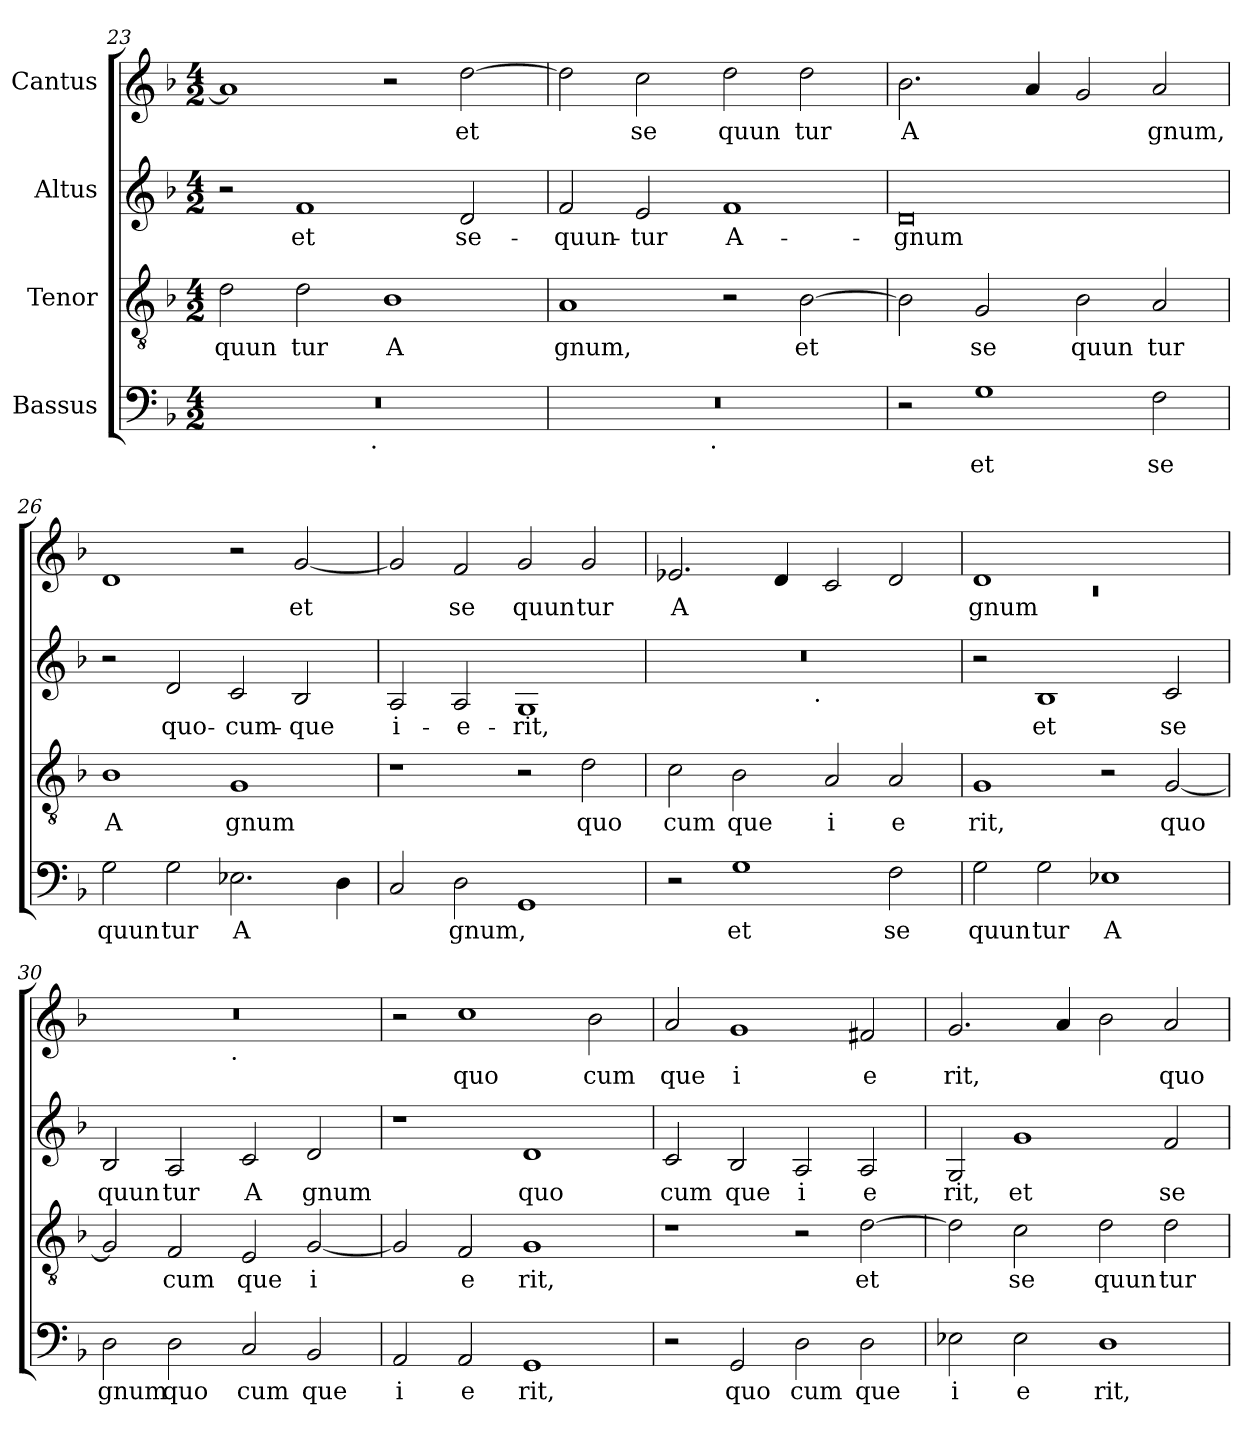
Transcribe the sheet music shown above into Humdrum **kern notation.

**kern	**text	**kern	**text	**kern	**text	**kern	**text
*part4	*part4	*part3	*part3	*part2	*part2	*part1	*part1
*staff4	*staff4	*staff3	*staff3	*staff2	*staff2	*staff1	*staff1
*I"Bassus	*	*I"Tenor	*	*I"Altus	*	*I"Cantus	*
*clefF4	*	*clefGv2	*	*clefG2	*	*clefG2	*
*ITrd-3c-5	*	*	*	*ITrd-3c-5	*	*ITrd-3c-5	*
*k[b-e-]	*	*k[b-]	*	*k[b-e-]	*	*k[b-e-]	*
*B-:	*	*F:	*	*B-:	*	*B-:	*
*M4/2	*	*M4/2	*	*M4/2	*	*M4/2	*
=23	=23	=23	=23	=23	=23	=23	=23
!	!	!	!LO:LY:b	!	!	!	!
*^	*	*	*	*	*	*	*
0r	2ryy	.	2d\	quun	2r	.	1dd]	.
!	!	!	!	!LO:LY:b	!	!LO:LY:b	!	!
.	4...ryy	.	2d\	tur	1b-	et	.	.
!	!LO:TX:b:t=.	!	!	!	!	!	!	!
.	1ryy	.	.	.	.	.	.	.
!	!	!	!	!LO:LY:b	!	!	!	!
.	.	.	1B-	A	.	.	2r	.
!	!	!	!	!	!	!LO:LY:b	!	!LO:LY:b
.	.	.	.	.	2g/	se-	[>2gg\	et
.	32ryy	.	.	.	.	.	.	.
=24	=24	=24	=24	=24	=24	=24	=24	=24
!	!	!	!	!LO:LY:b	!	!LO:LY:b	!	!
0r	2ryy	.	1A	gnum,	2b-/	-quun-	2gg\]	.
!	!	!	!	!	!	!LO:LY:b	!	!LO:LY:b
.	4...ryy	.	.	.	2a/	-tur	2ff\	se
!	!LO:TX:b:t=.	!	!	!	!	!	!	!
.	1ryy	.	.	.	.	.	.	.
!	!	!	!	!	!	!LO:LY:b	!	!LO:LY:b
.	.	.	2r	.	1b-	A-	2gg\	quun
!	!	!	!	!LO:LY:b	!	!	!	!LO:LY:b
.	.	.	[>2B-\	et	.	.	2gg\	tur
.	32ryy	.	.	.	.	.	.	.
=25	=25	=25	=25	=25	=25	=25	=25	=25
!	!	!	!	!	!	!LO:LY:b	!	!LO:LY:b
*v	*v	*	*	*	*	*	*	*
2r	.	2B-\]	.	0g	-gnum	2.ee-\	A
!	!LO:LY:b	!	!LO:LY:b	!	!	!	!
1c	et	2G/	se	.	.	.	.
.	.	.	.	.	.	4dd/	.
!	!	!	!LO:LY:b	!	!	!	!
.	.	2B-\	quun	.	.	2cc/	.
!	!LO:LY:b	!	!LO:LY:b	!	!	!	!LO:LY:b
2B-\	se	2A/	tur	.	.	2dd/	gnum,
=26	=26	=26	=26	=26	=26	=26	=26
!	!LO:LY:b	!	!LO:LY:b	!	!	!	!
2c\	quun	1B-	A	2r	.	1g	.
!	!LO:LY:b	!	!	!	!LO:LY:b	!	!
2c\	tur	.	.	2g/	quo-	.	.
!	!LO:LY:b	!	!LO:LY:b	!	!LO:LY:b	!	!
2.A-X\	A	1G	gnum	2f/	-cum-	2r	.
!	!	!	!	!	!LO:LY:b	!	!LO:LY:b
.	.	.	.	2e-/	-que	[<2cc/	et
4G\	.	.	.	.	.	.	.
=27	=27	=27	=27	=27	=27	=27	=27
!	!	!	!	!	!LO:LY:b	!	!
2F/	.	1r	.	2d/	i-	2cc/]	.
!	!LO:LY:b	!	!	!	!LO:LY:b	!	!LO:LY:b
2G\	gnum,	.	.	2d/	-e-	2b-/	se
!	!	!	!	!	!LO:LY:b	!	!LO:LY:b
1C	.	2r	.	1c	-rit,	2cc/	quun
!	!	!	!LO:LY:b	!	!	!	!LO:LY:b
.	.	2d\	quo	.	.	2cc/	tur
=28	=28	=28	=28	=28	=28	=28	=28
!	!	!	!LO:LY:b	!	!	!	!LO:LY:b
*	*	*	*	*^	*	*	*
2r	.	2c\	cum	0r	2ryy	.	2.a-X/	A
!	!LO:LY:b	!	!LO:LY:b	!	!	!	!	!
1c	et	2B-\	que	.	4...ryy	.	.	.
.	.	.	.	.	.	.	4g/	.
!	!	!	!	!	!LO:TX:b:t=.	!	!	!
.	.	.	.	.	1ryy	.	.	.
!	!	!	!LO:LY:b	!	!	!	!	!
.	.	2A/	i	.	.	.	2f/	.
!	!LO:LY:b	!	!LO:LY:b	!	!	!	!	!
2B-\	se	2A/	e	.	.	.	2g/	.
.	.	.	.	.	32ryy	.	.	.
!!LO:LB:g=z
=29	=29	=29	=29	=29	=29	=29	=29	=29
*	*	*	*	*	*	*	*^	*
!	!LO:LY:b	!	!LO:LY:b	!	!	!	!	!LO:N:vis=1	!LO:LY:b
*	*	*	*	*v	*v	*	*	*	*
2c\	quun	1G	rit,	2r	.	1g	0rc	gnum
!	!LO:LY:b	!	!	!	!LO:LY:b	!	!	!
2c\	tur	.	.	1e-	et	.	.	.
!	!LO:LY:b	!	!	!	!	!	!	!
1A-X	A	2r	.	.	.	1ryy	.	.
!	!	!	!LO:LY:b	!	!LO:LY:b	!	!	!
.	.	[<2G/	quo	2f/	se	.	.	.
=30	=30	=30	=30	=30	=30	=30	=30	=30
!	!LO:LY:b	!	!	!	!LO:LY:b	!	!	!
2G\	gnum	2G/]	.	2e-/	quun	0r	2ryy	.
!	!LO:LY:b	!	!LO:LY:b	!	!LO:LY:b	!	!	!
2G\	quo	2F/	cum	2d/	tur	.	4...ryy	.
!	!	!	!	!	!	!	!LO:TX:b:t=.	!
.	.	.	.	.	.	.	1ryy	.
!	!LO:LY:b	!	!LO:LY:b	!	!LO:LY:b	!	!	!
2F/	cum	2E/	que	2f/	A	.	.	.
!	!LO:LY:b	!	!LO:LY:b:rj	!	!LO:LY:b	!	!	!
2E-/	que	[<2G/	i	2g/	gnum	.	.	.
.	.	.	.	.	.	.	32ryy	.
=31	=31	=31	=31	=31	=31	=31	=31	=31
!	!LO:LY:b	!	!	!	!	!	!	!
*	*	*	*	*	*	*v	*v	*
2D/	i	2G/]	.	1r	.	2r	.
!	!LO:LY:b	!	!LO:LY:b	!	!	!	!LO:LY:b
2D/	e	2F/	e	.	.	1ff	quo
!	!LO:LY:b	!	!LO:LY:b	!	!LO:LY:b	!	!
1C	rit,	1G	rit,	1g	quo	.	.
!	!	!	!	!	!	!	!LO:LY:b
.	.	.	.	.	.	2ee-\	cum
=32	=32	=32	=32	=32	=32	=32	=32
!	!	!	!	!	!LO:LY:b	!	!LO:LY:b
2r	.	1r	.	2f/	cum	2dd/	que
!	!LO:LY:b	!	!	!	!LO:LY:b	!	!LO:LY:b
2C/	quo	.	.	2e-/	que	1cc	i
!	!LO:LY:b	!	!	!	!LO:LY:b	!	!
2G\	cum	2r	.	2d/	i	.	.
!	!LO:LY:b	!	!LO:LY:b	!	!LO:LY:b	!	!LO:LY:b
2G\	que	[>2d\	et	2d/	e	2b/	e
=33	=33	=33	=33	=33	=33	=33	=33
!	!LO:LY:b	!	!	!	!LO:LY:b	!	!LO:LY:b
2A-X\	i	2d\]	.	2c/	rit,	2.cc/	rit,
!	!LO:LY:b	!	!LO:LY:b	!	!LO:LY:b	!	!
2A-\	e	2c\	se	1cc	et	.	.
.	.	.	.	.	.	4dd/	.
!	!LO:LY:b	!	!LO:LY:b	!	!	!	!
1G	rit,	2d\	quun	.	.	2ee-\	.
!	!	!	!LO:LY:b	!	!LO:LY:b	!	!LO:LY:b
.	.	2d\	tur	2b-/	se	2dd/	quo
=	=	=	=	=	=	=	=
*-	*-	*-	*-	*-	*-	*-	*-
